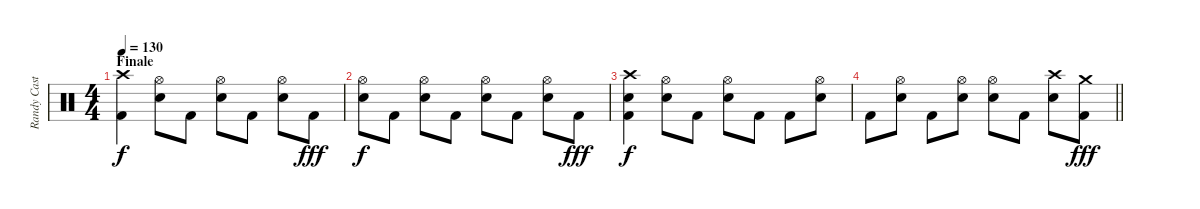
\track ("Randy Castillo" "Randy Cast") {instrument percussion}
\staff {score}
\articulation defaults
\ts (4 4)
\section ("" "Finale")
\tempo 130
\clef neutral
\ks c
("Crash high (hit)" "Kick (hit) 2").4{dy f} ("Hi-Hat (open)" "Snare (hit) 2").8 "Kick (hit) 2".8 ("Hi-Hat (open)" "Snare (hit) 2").8 "Kick (hit) 2".8 ("Hi-Hat (open)" "Snare (hit) 2").8 "Kick (hit) 2".8{dy fff} |
("Hi-Hat (open)" "Snare (hit) 2").8{dy f} "Kick (hit) 2".8 ("Hi-Hat (open)" "Snare (hit) 2").8 "Kick (hit) 2".8 ("Hi-Hat (open)" "Snare (hit) 2").8 "Kick (hit) 2".8 ("Hi-Hat (open)" "Snare (hit) 2").8 "Kick (hit) 2".8{dy fff} |
("Crash high (hit)" "Snare (hit) 2" "Kick (hit) 2").4{dy f} ("Hi-Hat (open)" "Snare (hit) 2").8 "Kick (hit) 2".8 ("Hi-Hat (open)" "Snare (hit) 2").8 "Kick (hit) 2".8 "Kick (hit) 2".8 ("Hi-Hat (open)" "Snare (hit) 2").8 |
\barLineRight lightlight "Kick (hit) 2".8
("Hi-Hat (open)" "Snare (hit) 2").8 "Kick (hit) 2".8 ("Hi-Hat (open)" "Snare (hit) 2").8 ("Hi-Hat (open)" "Snare (hit) 2").8 "Kick (hit) 2".8 ("Crash high (hit)" "Snare (hit) 2").8 ("Crash medium (hit)" "Kick (hit) 2").8{dy fff}
